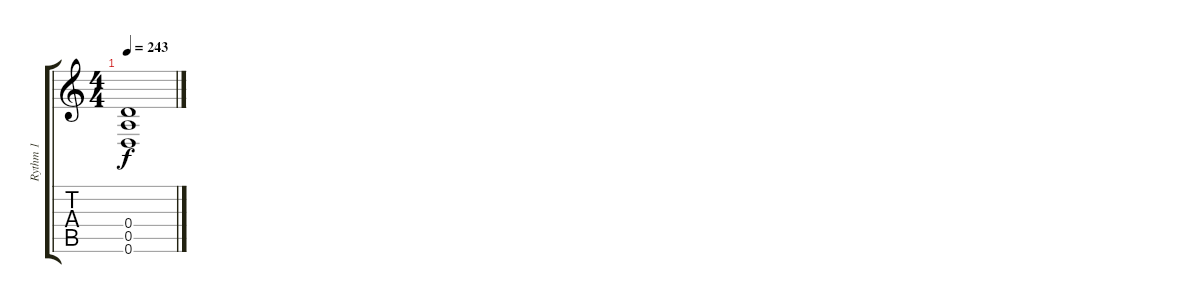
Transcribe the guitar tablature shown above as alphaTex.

\track ("Rythm 1" "Rythm 1") {instrument distortionguitar}
\staff {score tabs}
\tuning (E4 B3 G3 D3 A2 D2) {hide}
\ts (4 4)
\tempo 243
\clef g2
\ks c
(0.4{t} 0.5{t} 0.6{t}).1{dy f}
